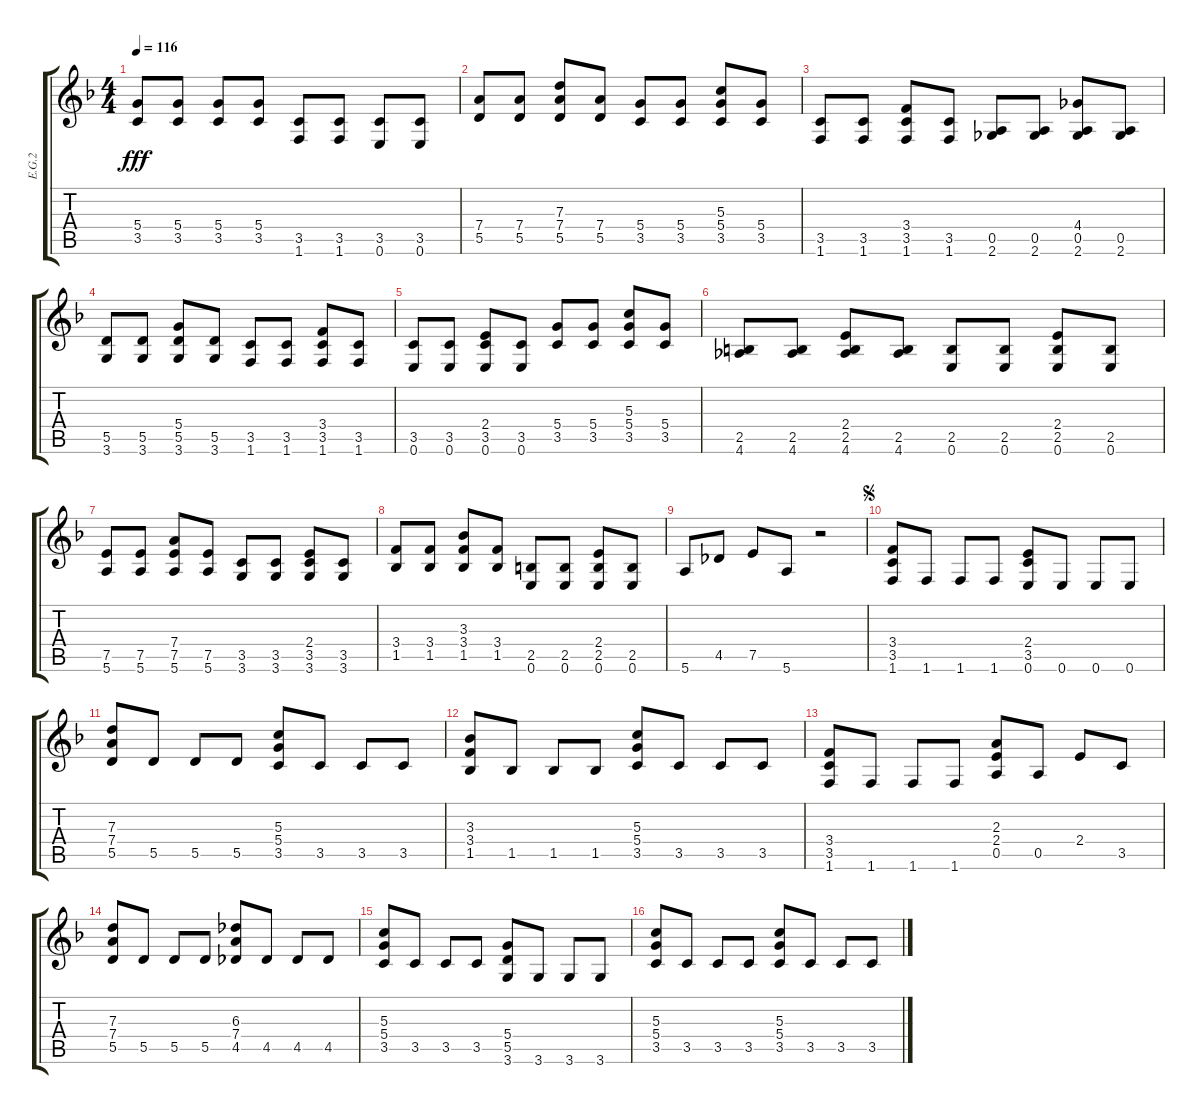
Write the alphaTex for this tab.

\track ("E.G.2" "E.G.2") {instrument overdrivenguitar}
\staff {score tabs}
\tuning (E4 B3 G3 D3 A2 E2) {hide}
\ts (4 4)
\tempo 116
\clef g2
\ks f
(5.4 3.5).8{dy fff} (5.4 3.5).8 (5.4 3.5).8 (5.4 3.5).8 (3.5 1.6).8 (3.5 1.6).8 (3.5 0.6).8 (3.5 0.6).8 |
(7.4 5.5).8 (7.4 5.5).8 (7.3 7.4 5.5).8 (7.4 5.5).8 (5.4 3.5).8 (5.4 3.5).8 (5.3 5.4 3.5).8 (5.4 3.5).8 |
(3.5 1.6).8 (3.5 1.6).8 (3.4 3.5 1.6).8 (3.5 1.6).8 (0.5 2.6).8 (0.5 2.6).8 (4.4 0.5 2.6).8 (0.5 2.6).8 |
(5.5 3.6).8 (5.5 3.6).8 (5.4 5.5 3.6).8 (5.5 3.6).8 (3.5 1.6).8 (3.5 1.6).8 (3.4 3.5 1.6).8 (3.5 1.6).8 |
(3.5 0.6).8 (3.5 0.6).8 (2.4 3.5 0.6).8 (3.5 0.6).8 (5.4 3.5).8 (5.4 3.5).8 (5.3 5.4 3.5).8 (5.4 3.5).8 |
(2.5 4.6).8 (2.5 4.6).8 (2.4 2.5 4.6).8 (2.5 4.6).8 (2.5 0.6).8 (2.5 0.6).8 (2.4 2.5 0.6).8 (2.5 0.6).8 |
(7.5 5.6).8 (7.5 5.6).8 (7.4 7.5 5.6).8 (7.5 5.6).8 (3.5 3.6).8 (3.5 3.6).8 (2.4 3.5 3.6).8 (3.5 3.6).8 |
(3.4 1.5).8 (3.4 1.5).8 (3.3 3.4 1.5).8 (3.4 1.5).8 (2.5 0.6).8 (2.5 0.6).8 (2.4 2.5 0.6).8 (2.5 0.6).8 |
5.6.8 4.5.8 7.5.8 5.6.8 r.2 |
\jump segno
(3.4 3.5 1.6).8 1.6.8 1.6.8 1.6.8 (2.4 3.5 0.6).8 0.6.8 0.6.8 0.6.8 |
(7.3 7.4 5.5).8 5.5.8 5.5.8 5.5.8 (5.3 5.4 3.5).8 3.5.8 3.5.8 3.5.8 |
(3.3 3.4 1.5).8 1.5.8 1.5.8 1.5.8 (5.3 5.4 3.5).8 3.5.8 3.5.8 3.5.8 |
(3.4 3.5 1.6).8 1.6.8 1.6.8 1.6.8 (2.3 2.4 0.5).8 0.5.8 2.4.8 3.5.8 |
(7.3 7.4 5.5).8 5.5.8 5.5.8 5.5.8 (6.3 7.4 4.5).8 4.5.8 4.5.8 4.5.8 |
(5.3 5.4 3.5).8 3.5.8 3.5.8 3.5.8 (5.4 5.5 3.6).8 3.6.8 3.6.8 3.6.8 |
(5.3 5.4 3.5).8 3.5.8 3.5.8 3.5.8 (5.3 5.4 3.5).8 3.5.8 3.5.8 3.5.8
